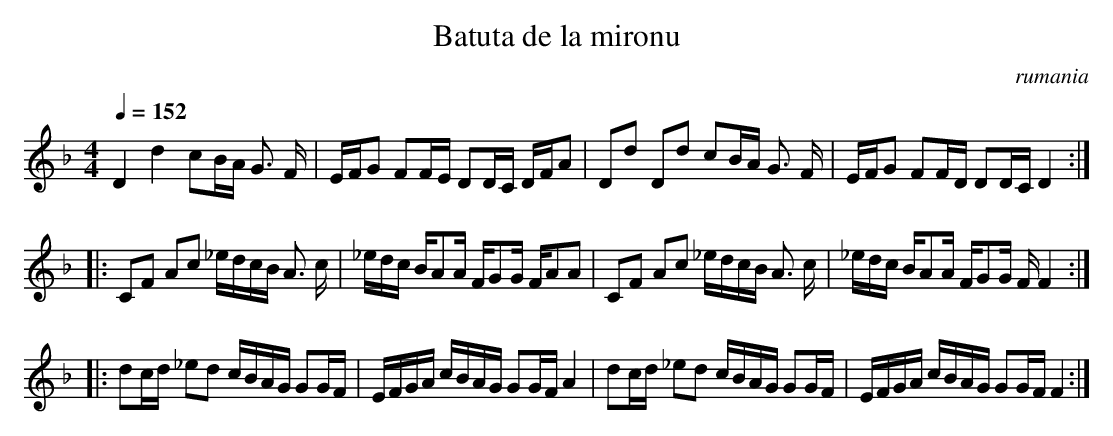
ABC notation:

X:1
T:Batuta de la mironu
O:rumania
M:4/4
L:1/8
Q:1/4=152
K:F
V:1
D2 d2 cB/A/ G3/2 F/|E/F/G FF/E/ DD/C/ D/F/A |Dd Dd cB/A/ G3/2 F/|E/F/G FF/D/ DD/C/ D2 :| |:
CF Ac _e/d/c/B/ A3/2 c/|_e/d/c/ B/AA/ F/GG/ F/AA |CF Ac _e/d/c/B/ A3/2 c/|_e/d/c/ B/AA/ F/GG/ F/F2 :| |:
dc/d/ _ed c/B/A/G/ GG/F/ |E/F/G/A/ c/B/A/G/ GG/F/ A2 |dc/d/ _ed c/B/A/G/ GG/F/ |E/F/G/A/ c/B/A/G/ GG/F/ F2 :|
